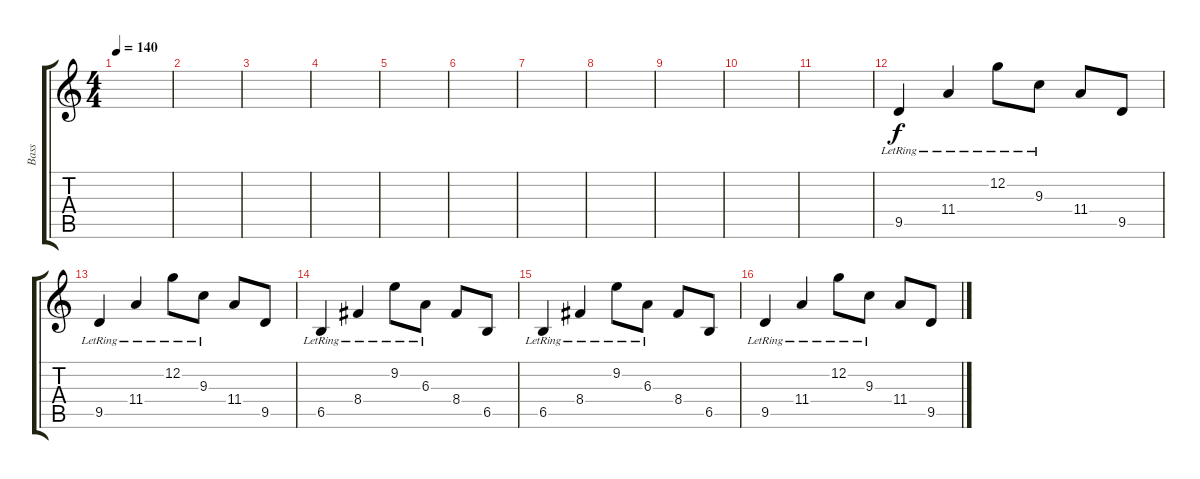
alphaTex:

\track ("Bass" "Bass") {instrument electricbassfinger}
\staff {score tabs}
\tuning (C4 G3 Eb3 Bb2 F2 C2) {hide}
\ts (4 4)
\tempo 140
\clef g2
\ks c
|
|
|
|
|
|
|
|
|
|
|
9.5{lr}.4 11.4{lr}.4 12.2{lr}.8 9.3{lr}.8 11.4.8 9.5.8 |
9.5{lr}.4 11.4{lr}.4 12.2{lr}.8 9.3{lr}.8 11.4.8 9.5.8 |
6.5{lr}.4 8.4{lr}.4 9.2{lr}.8 6.3{lr}.8 8.4.8 6.5.8 |
6.5{lr}.4 8.4{lr}.4 9.2{lr}.8 6.3{lr}.8 8.4.8 6.5.8 |
9.5{lr}.4 11.4{lr}.4 12.2{lr}.8 9.3{lr}.8 11.4.8 9.5.8
